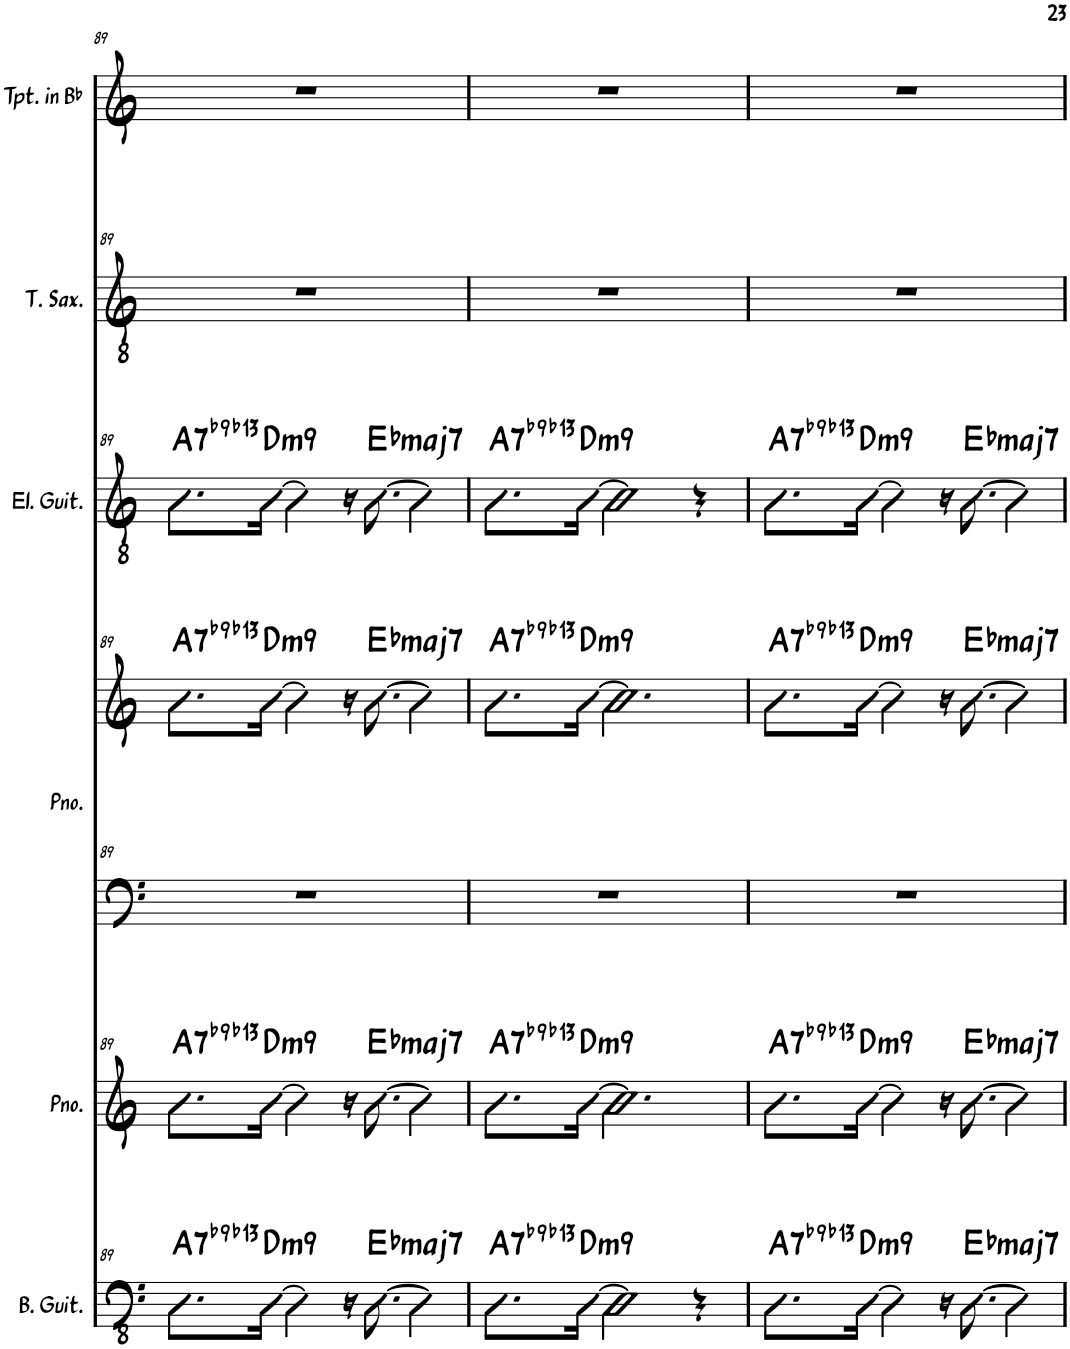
**kern	**harte	**kern	**harte	**kern	**kern	**harte	**kern	**harte	**kern	**kern
*part6	*part6	*part5	*part5	*part4	*part4	*part4	*part3	*part3	*part2	*part1
*staff7	*	*staff6	*	*staff5	*staff4	*	*staff3	*	*staff2	*staff1
*I"Bass Guitar	*	*I"Piano	*	*I"Piano	*	*	*I"Electric Guitar	*	*I"Tenor Saxophone	*I"Trumpet in Bb
*I'B. Guit.	*	*I'Pno.	*	*I'Pno.	*	*	*I'El. Guit.	*	*I'T. Sax.	*I'Tpt. in Bb
!!LO:PB:g=z
*clefFv4	*	*clefG2	*	*clefF4	*clefG2	*	*clefGv2	*	*clefGv2	*clefG2
*	*	*	*	*	*	*	*	*	*Trd8c14	*Trd1c2
*k[]	*	*k[]	*	*k[]	*k[]	*	*k[]	*	*k[]	*k[]
*M4/4	*	*M4/4	*	*M4/4	*M4/4	*	*M4/4	*	*M4/4	*M4/4
=89	=89	=89	=89	=89	=89	=89	=89	=89	=89	=89
!	!LO:H:kt=7	!	!LO:H:kt=7	!	!	!LO:H:kt=7	!	!LO:H:kt=7	!	!
8.Cn\L	A:7(b9,b13)	8.ccn\L	A:7(b9,b13)	1r	8.ccn\L	A:7(b9,b13)	8.ccn\L	A:7(b9,b13)	1r	1r
!	!LO:H:kt=m9	!	!LO:H:kt=m9	!	!	!LO:H:kt=m9	!	!LO:H:kt=m9	!	!
[16C\Jk	D:min9	[16cc\Jk	D:min9	.	[16cc\Jk	D:min9	[16cc\Jk	D:min9	.	.
4C\]	.	4cc\]	.	.	4cc\]	.	4cc\]	.	.	.
16r	.	16r	.	.	16r	.	16r	.	.	.
!	!LO:H:kt=maj7	!	!LO:H:kt=maj7	!	!	!LO:H:kt=maj7	!	!LO:H:kt=maj7	!	!
[8.C\	Eb:maj7	[8.cc\	Eb:maj7	.	[8.cc\	Eb:maj7	[8.cc\	Eb:maj7	.	.
4C\]	.	4cc\]	.	.	4cc\]	.	4cc\]	.	.	.
=90	=90	=90	=90	=90	=90	=90	=90	=90	=90	=90
!	!LO:H:kt=7	!	!LO:H:kt=7	!	!	!LO:H:kt=7	!	!LO:H:kt=7	!	!
8.cn\L	A:7(b9,b13)	8.ccn\L	A:7(b9,b13)	1r	8.ccn\L	A:7(b9,b13)	8.ccn\L	A:7(b9,b13)	1r	1r
!	!LO:H:kt=m9	!	!LO:H:kt=m9	!	!	!LO:H:kt=m9	!	!LO:H:kt=m9	!	!
[16c\Jk	D:min9	[16cc\Jk	D:min9	.	[16cc\Jk	D:min9	[16cc\Jk	D:min9	.	.
2c\]	.	2.cc\]	.	.	2.cc\]	.	2cc\]	.	.	.
4r	.	.	.	.	.	.	4r	.	.	.
=91	=91	=91	=91	=91	=91	=91	=91	=91	=91	=91
!	!LO:H:kt=7	!	!LO:H:kt=7	!	!	!LO:H:kt=7	!	!LO:H:kt=7	!	!
8.Cn\L	A:7(b9,b13)	8.ccn\L	A:7(b9,b13)	1r	8.ccn\L	A:7(b9,b13)	8.ccn\L	A:7(b9,b13)	1r	1r
!	!LO:H:kt=m9	!	!LO:H:kt=m9	!	!	!LO:H:kt=m9	!	!LO:H:kt=m9	!	!
[16C\Jk	D:min9	[16cc\Jk	D:min9	.	[16cc\Jk	D:min9	[16cc\Jk	D:min9	.	.
4C\]	.	4cc\]	.	.	4cc\]	.	4cc\]	.	.	.
16r	.	16r	.	.	16r	.	16r	.	.	.
!	!LO:H:kt=maj7	!	!LO:H:kt=maj7	!	!	!LO:H:kt=maj7	!	!LO:H:kt=maj7	!	!
[8.C\	Eb:maj7	[8.cc\	Eb:maj7	.	[8.cc\	Eb:maj7	[8.cc\	Eb:maj7	.	.
4C\]	.	4cc\]	.	.	4cc\]	.	4cc\]	.	.	.
=	=	=	=	=	=	=	=	=	=	=
*-	*-	*-	*-	*-	*-	*-	*-	*-	*-	*-
